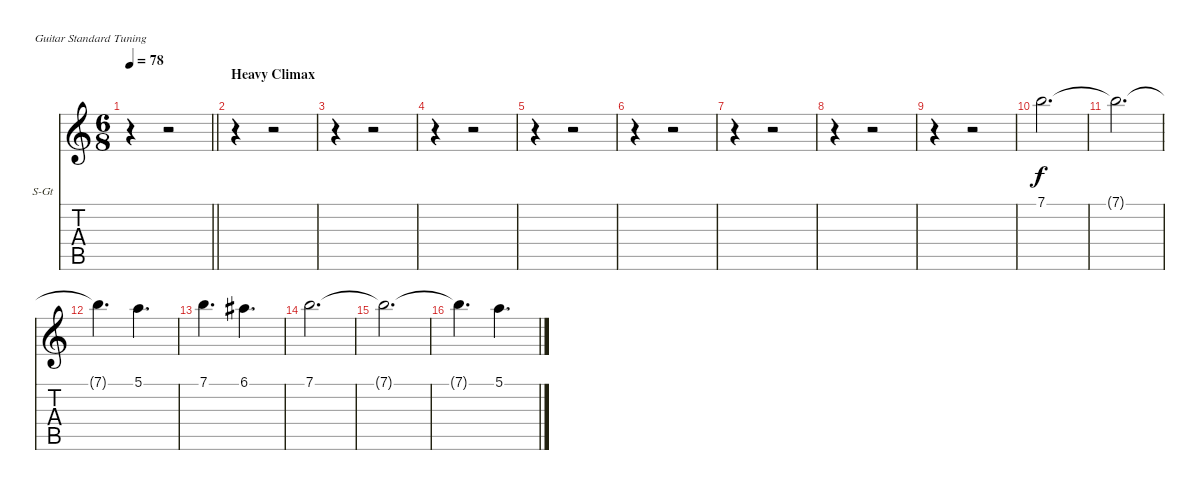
\bracketExtendMode nobrackets
\firstSystemTrackNameOrientation horizontal
\otherSystemsTrackNameOrientation horizontal
\track ("Per Wilberg" "S-Gt") {instrument percussiveorgan}
\staff {score tabs}
\tuning (E4 B3 G3 D3 A2 E2)
\displaytranspose 12
\ts (6 8)
\tempo 78
\clef g2
\barLineRight lightlight
\ks c
r.4{dy f} r.2 |
\section ("" "Heavy Climax")
r.4 r.2 |
r.4 r.2 |
r.4 r.2 |
r.4 r.2 |
r.4 r.2 |
r.4 r.2 |
r.4 r.2 |
r.4 r.2 |
7.1.2{d} |
7.1{t}.2{d} |
7.1{t}.4{d} 5.1.4{d} |
7.1.4{d} 6.1.4{d} |
7.1.2{d} |
7.1{t}.2{d} |
7.1{t}.4{d} 5.1.4{d}
